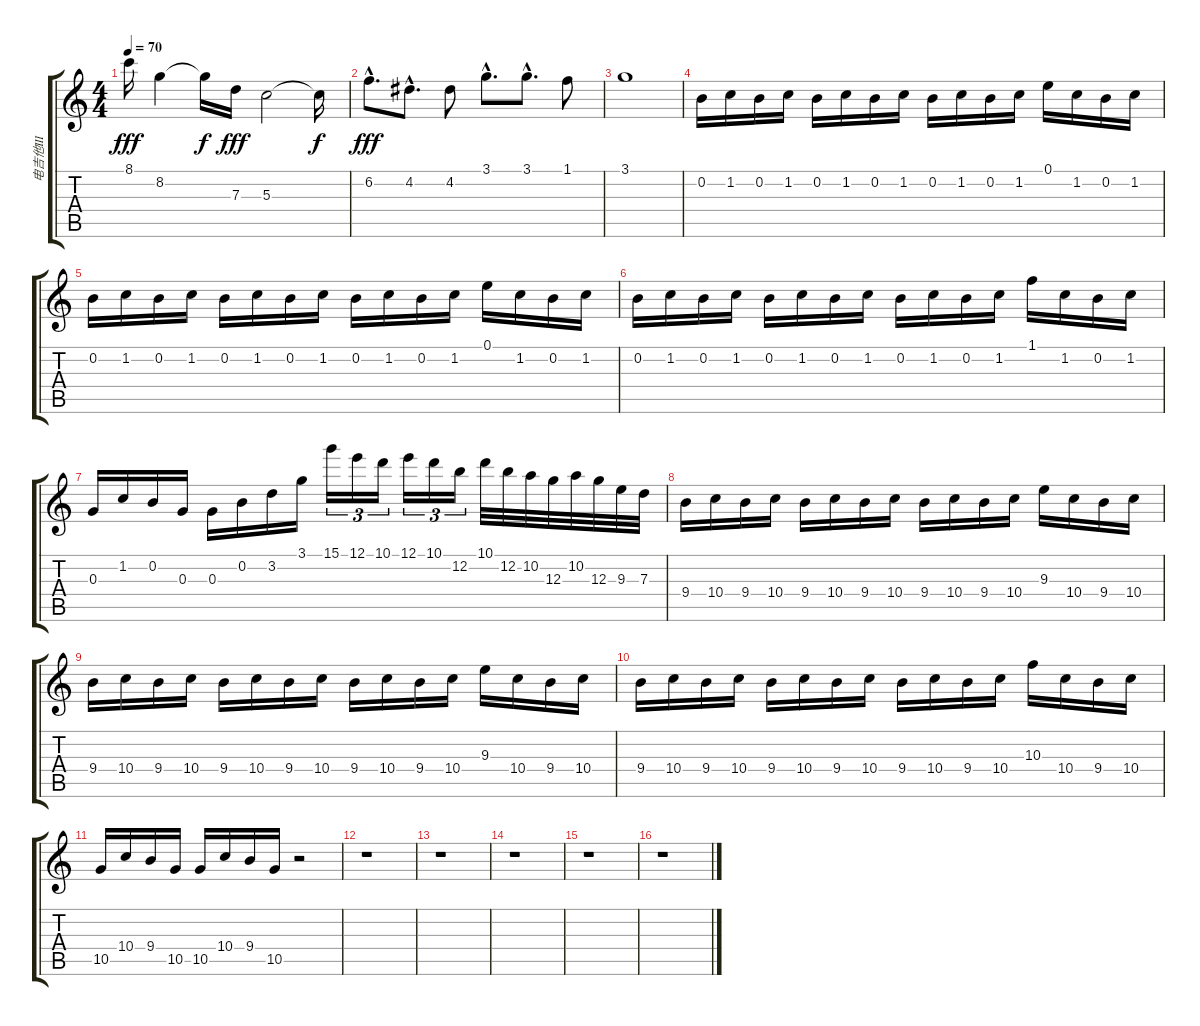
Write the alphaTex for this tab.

\track ("电吉他III" "电吉他III") {instrument distortionguitar}
\staff {score tabs}
\tuning (E4 B3 G3 D3 A2 E2) {hide}
\ts (4 4)
\tempo 70
\clef g2
\ks c
8.1.16{dy fff} 8.2.4 8.2{t}.16{dy f} 7.3.16{dy fff} 5.3.2 5.3{t}.16{dy f} |
6.2{hac}.8{d dy fff} 4.2{hac}.8{d} 4.2.8 3.1{hac}.8{d} 3.1{hac}.8{d} 1.1.8 |
3.1.1 |
0.2.16 1.2.16 0.2.16 1.2.16 0.2.16 1.2.16 0.2.16 1.2.16 0.2.16 1.2.16 0.2.16 1.2.16 0.1.16 1.2.16 0.2.16 1.2.16 |
0.2.16 1.2.16 0.2.16 1.2.16 0.2.16 1.2.16 0.2.16 1.2.16 0.2.16 1.2.16 0.2.16 1.2.16 0.1.16 1.2.16 0.2.16 1.2.16 |
0.2.16 1.2.16 0.2.16 1.2.16 0.2.16 1.2.16 0.2.16 1.2.16 0.2.16 1.2.16 0.2.16 1.2.16 1.1.16 1.2.16 0.2.16 1.2.16 |
0.3.16 1.2.16 0.2.16 0.3.16 0.3.16 0.2.16 3.2.16 3.1.16 15.1.16{tu (3 2)} 12.1.16{tu (3 2)} 10.1.16{tu (3 2)} 12.1.16{tu (3 2)} 10.1.16{tu (3 2)} 12.2.16{tu (3 2)} 10.1.32 12.2.32 10.2.32 12.3.32 10.2.32 12.3.32 9.3.32 7.3.32 |
9.4.16 10.4.16 9.4.16 10.4.16 9.4.16 10.4.16 9.4.16 10.4.16 9.4.16 10.4.16 9.4.16 10.4.16 9.3.16 10.4.16 9.4.16 10.4.16 |
9.4.16 10.4.16 9.4.16 10.4.16 9.4.16 10.4.16 9.4.16 10.4.16 9.4.16 10.4.16 9.4.16 10.4.16 9.3.16 10.4.16 9.4.16 10.4.16 |
9.4.16 10.4.16 9.4.16 10.4.16 9.4.16 10.4.16 9.4.16 10.4.16 9.4.16 10.4.16 9.4.16 10.4.16 10.3.16 10.4.16 9.4.16 10.4.16 |
10.5.16 10.4.16 9.4.16 10.5.16 10.5.16 10.4.16 9.4.16 10.5.16 r.2 |
r.1 |
r.1 |
r.1 |
r.1 |
r.1
